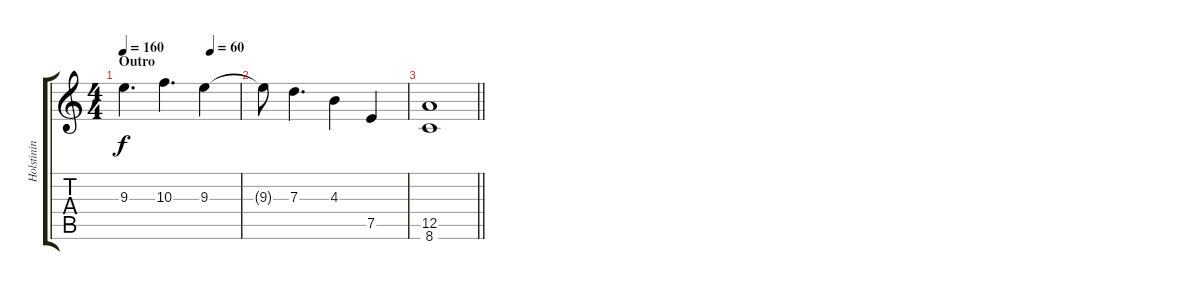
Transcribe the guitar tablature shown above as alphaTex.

\track ("Holstinin" "Holstinin") {instrument electricguitarmuted}
\staff {score tabs}
\tuning (E4 B3 G3 D3 A2 E2) {hide}
\ts (4 4)
\section ("" "Outro")
\tempo 160
\tempo (60 0.75)
\clef g2
\ks c
9.3.4{d dy f} 10.3.4{d} 9.3.4 |
9.3{t}.8 7.3.4{d} 4.3.4 7.5.4 |
\barLineRight lightlight
(12.5 8.6).1
